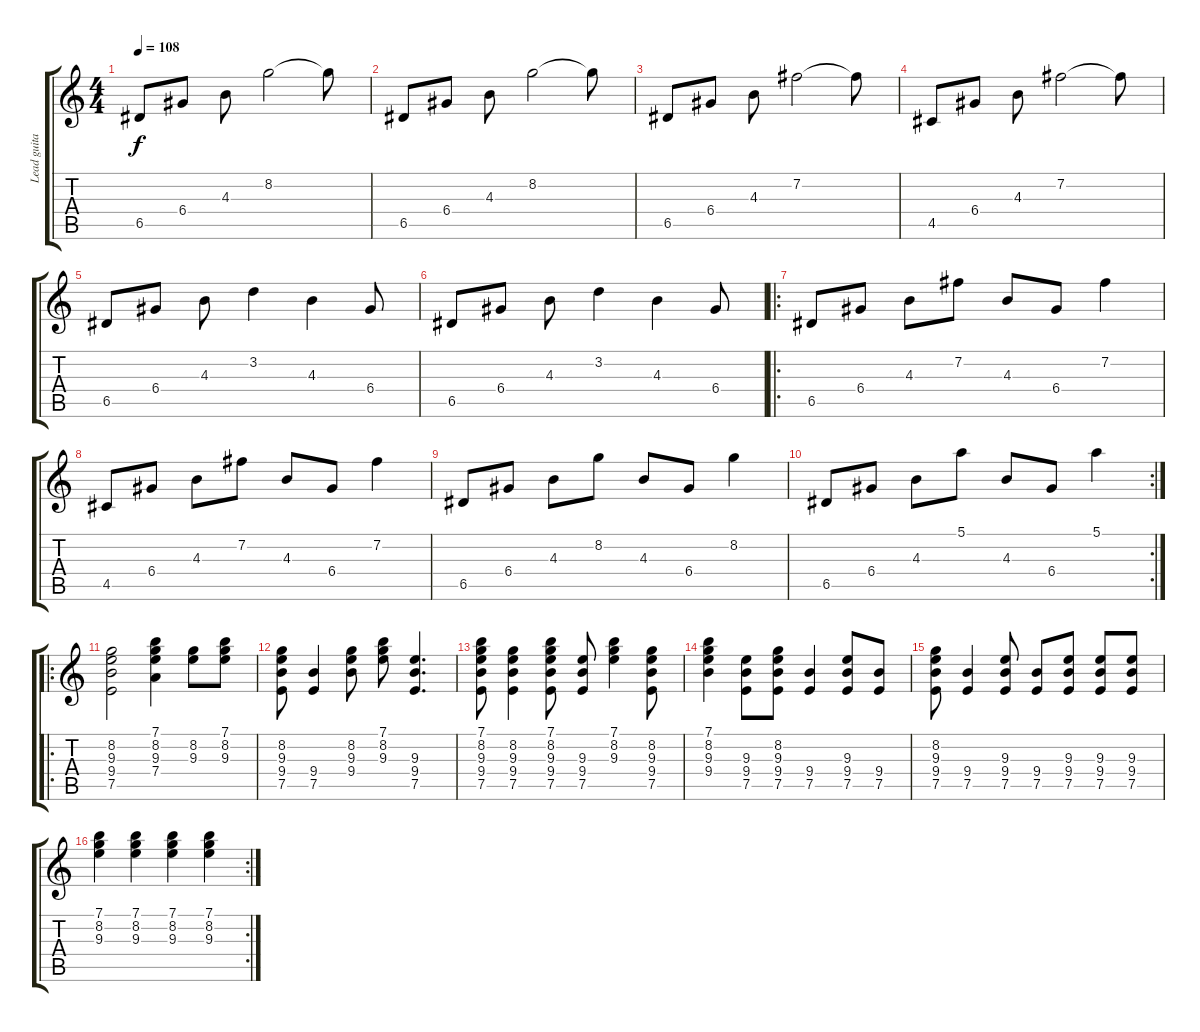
\track ("Lead guitar" "Lead guita") {instrument acousticguitarsteel}
\staff {score tabs}
\tuning (E4 B3 G3 D3 A2 E2) {hide}
\ts (4 4)
\tempo 108
\clef g2
\ks c
6.5.8{dy f} 6.4.8 4.3.8 8.2.2 8.2{t}.8 |
6.5.8 6.4.8 4.3.8 8.2.2 8.2{t}.8 |
6.5.8 6.4.8 4.3.8 7.2.2 7.2{t}.8 |
4.5.8 6.4.8 4.3.8 7.2.2 7.2{t}.8 |
6.5.8 6.4.8 4.3.8 3.2.4 4.3.4 6.4.8 |
6.5.8 6.4.8 4.3.8 3.2.4 4.3.4 6.4.8 |
\ro
6.5.8 6.4.8 4.3.8 7.2.8 4.3.8 6.4.8 7.2.4 |
4.5.8 6.4.8 4.3.8 7.2.8 4.3.8 6.4.8 7.2.4 |
6.5.8 6.4.8 4.3.8 8.2.8 4.3.8 6.4.8 8.2.4 |
\rc 2
6.5.8 6.4.8 4.3.8 5.1.8 4.3.8 6.4.8 5.1.4 |
\ro
(8.2 9.3 9.4 7.5).2 (7.1 8.2 9.3 7.4).4 (8.2 9.3).8 (7.1 8.2 9.3).8 |
(8.2 9.3 9.4 7.5).8 (9.4 7.5).4 (8.2 9.3 9.4).8 (7.1 8.2 9.3).8 (9.3 9.4 7.5).4{d} |
(7.1 8.2 9.3 9.4 7.5).8 (8.2 9.3 9.4 7.5).4 (7.1 8.2 9.3 9.4 7.5).8 (9.3 9.4 7.5).8 (7.1 8.2 9.3).4 (8.2 9.3 9.4 7.5).8 |
(7.1 8.2 9.3 9.4).4 (9.3 9.4 7.5).8 (8.2 9.3 9.4 7.5).8 (9.4 7.5).4 (9.3 9.4 7.5).8 (9.4 7.5).8 |
(8.2 9.3 9.4 7.5).8 (9.4 7.5).4 (9.3 9.4 7.5).8 (9.4 7.5).8 (9.3 9.4 7.5).8 (9.3 9.4 7.5).8 (9.3 9.4 7.5).8 |
\rc 2
(7.1 8.2 9.3).4 (7.1 8.2 9.3).4 (7.1 8.2 9.3).4 (7.1 8.2 9.3).4
